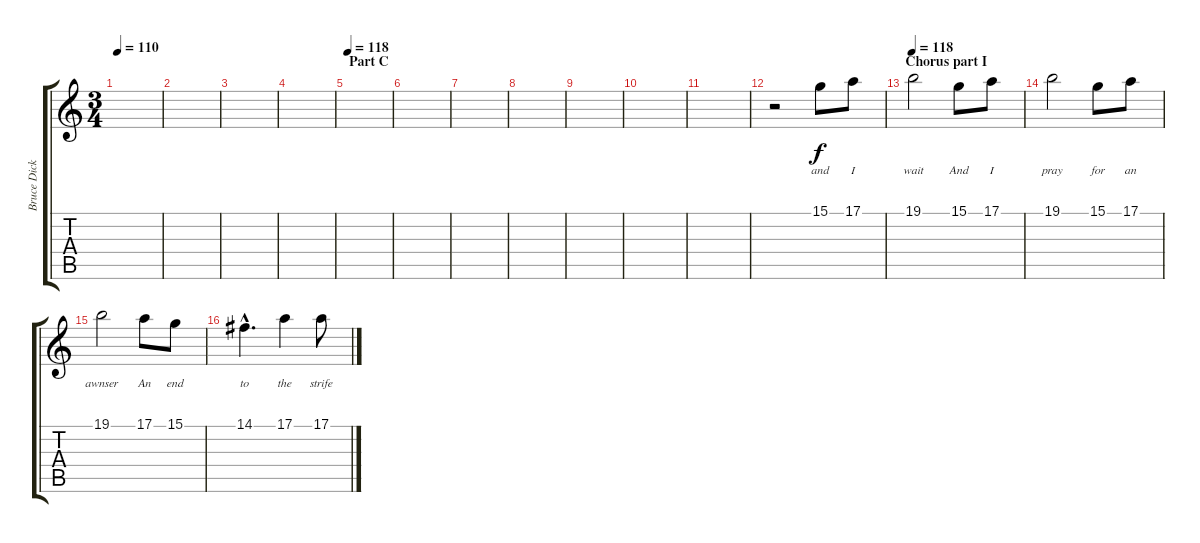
\track ("Bruce Dickinson" "Bruce Dick") {instrument flute}
\staff {score tabs}
\tuning (E4 B3 G3 D3 A2 E2) {hide}
\ts (3 4)
\tempo 110
\clef g2
\ks c
|
|
|
|
\section ("" "Part C")
\tempo 118
|
|
|
|
|
|
|
r.2 15.1.8{lyrics (0 "and") lyrics (1 "") lyrics (2 "") lyrics (3 "") lyrics (4 "")} 17.1.8{lyrics (0 "I") lyrics (1 "") lyrics (2 "") lyrics (3 "") lyrics (4 "")} |
\section ("" "Chorus part I")
\tempo 118
19.1.2{lyrics (0 "wait") lyrics (1 "") lyrics (2 "") lyrics (3 "") lyrics (4 "")} 15.1.8{lyrics (0 "And") lyrics (1 "") lyrics (2 "") lyrics (3 "") lyrics (4 "")} 17.1.8{lyrics (0 "I") lyrics (1 "") lyrics (2 "") lyrics (3 "") lyrics (4 "")} |
19.1.2{lyrics (0 "pray") lyrics (1 "") lyrics (2 "") lyrics (3 "") lyrics (4 "")} 15.1.8{lyrics (0 "for") lyrics (1 "") lyrics (2 "") lyrics (3 "") lyrics (4 "")} 17.1.8{lyrics (0 "an") lyrics (1 "") lyrics (2 "") lyrics (3 "") lyrics (4 "")} |
19.1.2{lyrics (0 "awnser") lyrics (1 "") lyrics (2 "") lyrics (3 "") lyrics (4 "")} 17.1.8{lyrics (0 "An") lyrics (1 "") lyrics (2 "") lyrics (3 "") lyrics (4 "")} 15.1.8{lyrics (0 "end") lyrics (1 "") lyrics (2 "") lyrics (3 "") lyrics (4 "")} |
14.1{hac}.4{d lyrics (0 "to") lyrics (1 "") lyrics (2 "") lyrics (3 "") lyrics (4 "")} 17.1.4{lyrics (0 "the") lyrics (1 "") lyrics (2 "") lyrics (3 "") lyrics (4 "")} 17.1.8{lyrics (0 "strife") lyrics (1 "") lyrics (2 "") lyrics (3 "") lyrics (4 "")}
